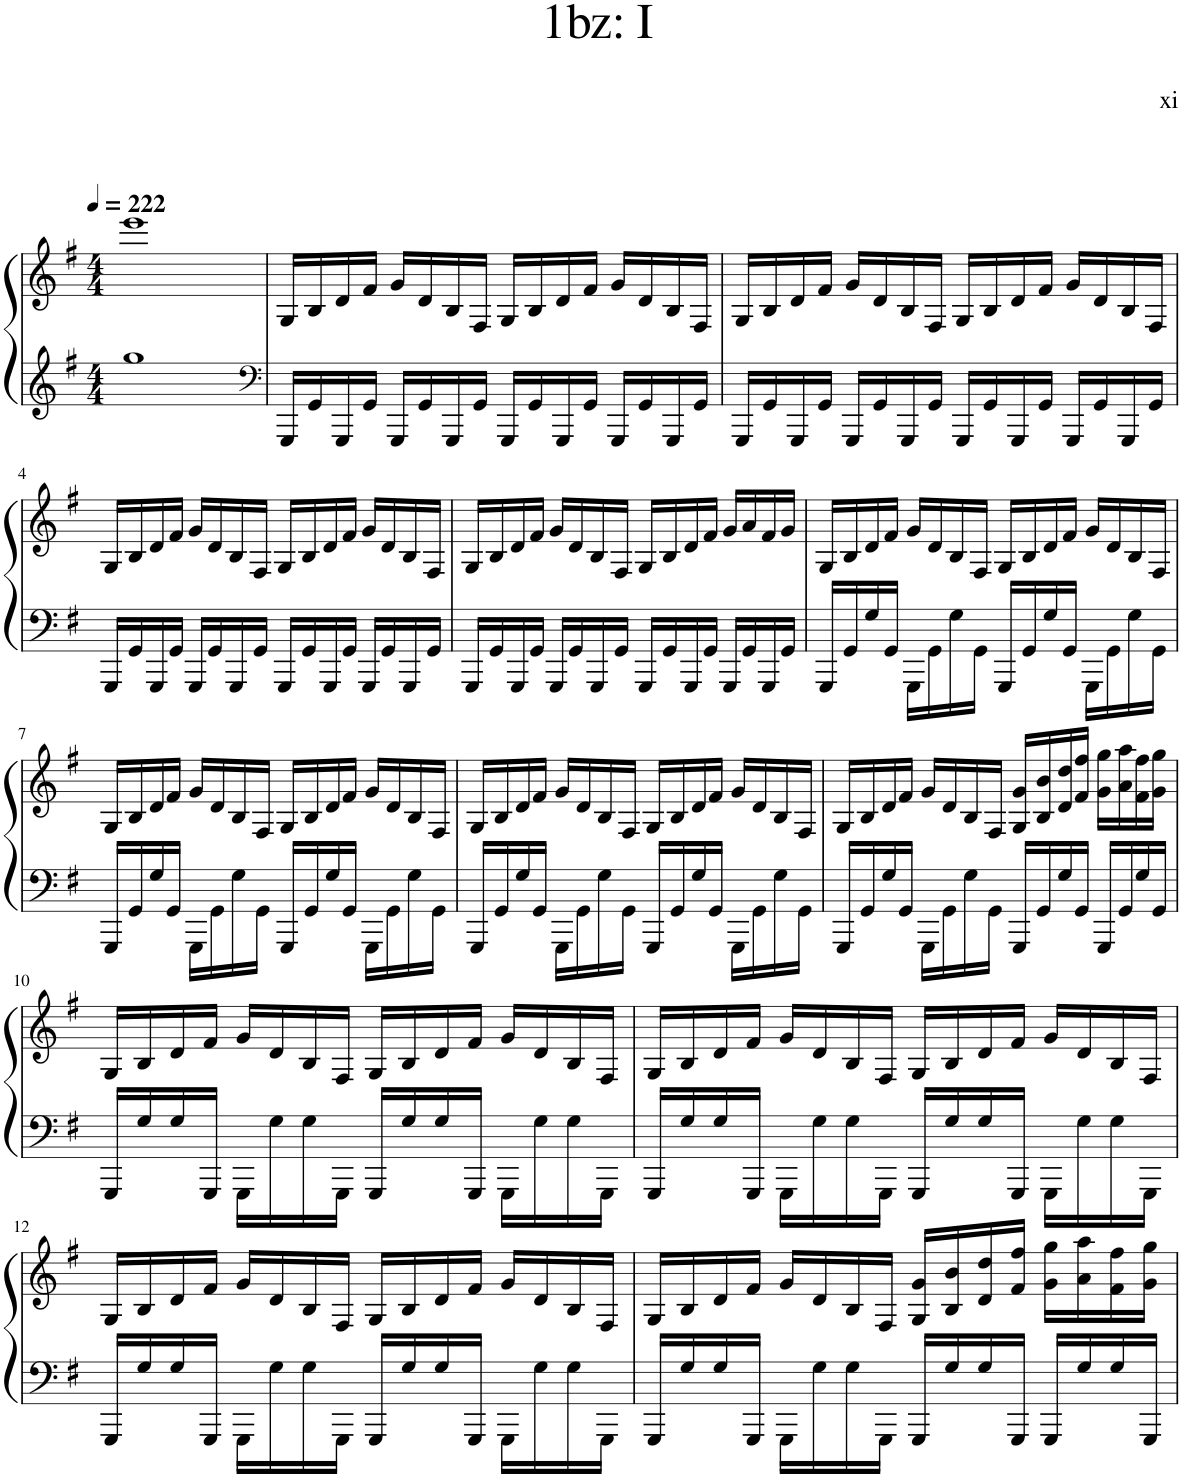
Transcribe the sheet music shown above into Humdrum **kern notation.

**kern	**kern
*part1	*part1
*staff2	*staff1
*I"Piano	*
*I'Pno.	*
*clefG2	*clefG2
*k[f#]	*k[f#]
*M4/4	*M4/4
*MM222	*MM222
=1	=1
1gg	1eee
=2	=2
*clefF4	*
16GGG/LL	16G/LL
16GG/	16B/
16GGG/	16d/
16GG/JJ	16f#/JJ
16GGG/LL	16g/LL
16GG/	16d/
16GGG/	16B/
16GG/JJ	16F#/JJ
16GGG/LL	16G/LL
16GG/	16B/
16GGG/	16d/
16GG/JJ	16f#/JJ
16GGG/LL	16g/LL
16GG/	16d/
16GGG/	16B/
16GG/JJ	16F#/JJ
=3	=3
16GGG/LL	16G/LL
16GG/	16B/
16GGG/	16d/
16GG/JJ	16f#/JJ
16GGG/LL	16g/LL
16GG/	16d/
16GGG/	16B/
16GG/JJ	16F#/JJ
16GGG/LL	16G/LL
16GG/	16B/
16GGG/	16d/
16GG/JJ	16f#/JJ
16GGG/LL	16g/LL
16GG/	16d/
16GGG/	16B/
16GG/JJ	16F#/JJ
!!LO:LB:g=z
=4	=4
16GGG/LL	16G/LL
16GG/	16B/
16GGG/	16d/
16GG/JJ	16f#/JJ
16GGG/LL	16g/LL
16GG/	16d/
16GGG/	16B/
16GG/JJ	16F#/JJ
16GGG/LL	16G/LL
16GG/	16B/
16GGG/	16d/
16GG/JJ	16f#/JJ
16GGG/LL	16g/LL
16GG/	16d/
16GGG/	16B/
16GG/JJ	16F#/JJ
=5	=5
16GGG/LL	16G/LL
16GG/	16B/
16GGG/	16d/
16GG/JJ	16f#/JJ
16GGG/LL	16g/LL
16GG/	16d/
16GGG/	16B/
16GG/JJ	16F#/JJ
16GGG/LL	16G/LL
16GG/	16B/
16GGG/	16d/
16GG/JJ	16f#/JJ
16GGG/LL	16g/LL
16GG/	16a/
16GGG/	16f#/
16GG/JJ	16g/JJ
=6	=6
16GGG/LL	16G/LL
16GG/	16B/
16G/	16d/
16GG/JJ	16f#/JJ
16GGG\LL	16g/LL
16GG\	16d/
16G\	16B/
16GG\JJ	16F#/JJ
16GGG/LL	16G/LL
16GG/	16B/
16G/	16d/
16GG/JJ	16f#/JJ
16GGG\LL	16g/LL
16GG\	16d/
16G\	16B/
16GG\JJ	16F#/JJ
!!LO:LB:g=z
=7	=7
16GGG/LL	16G/LL
16GG/	16B/
16G/	16d/
16GG/JJ	16f#/JJ
16GGG\LL	16g/LL
16GG\	16d/
16G\	16B/
16GG\JJ	16F#/JJ
16GGG/LL	16G/LL
16GG/	16B/
16G/	16d/
16GG/JJ	16f#/JJ
16GGG\LL	16g/LL
16GG\	16d/
16G\	16B/
16GG\JJ	16F#/JJ
=8	=8
16GGG/LL	16G/LL
16GG/	16B/
16G/	16d/
16GG/JJ	16f#/JJ
16GGG\LL	16g/LL
16GG\	16d/
16G\	16B/
16GG\JJ	16F#/JJ
16GGG/LL	16G/LL
16GG/	16B/
16G/	16d/
16GG/JJ	16f#/JJ
16GGG\LL	16g/LL
16GG\	16d/
16G\	16B/
16GG\JJ	16F#/JJ
=9	=9
16GGG/LL	16G/LL
16GG/	16B/
16G/	16d/
16GG/JJ	16f#/JJ
16GGG\LL	16g/LL
16GG\	16d/
16G\	16B/
16GG\JJ	16F#/JJ
16GGG/LL	16G/ 16g/LL
16GG/	16B/ 16b/
16G/	16d/ 16dd/
16GG/JJ	16f#/ 16ff#/JJ
16GGG/LL	16g\ 16gg\LL
16GG/	16a\ 16aa\
16G/	16f#\ 16ff#\
16GG/JJ	16g\ 16gg\JJ
!!LO:LB:g=z
=10	=10
16GGG/LL	16G/LL
16G/	16B/
16G/	16d/
16GGG/JJ	16f#/JJ
16GGG\LL	16g/LL
16G\	16d/
16G\	16B/
16GGG\JJ	16F#/JJ
16GGG/LL	16G/LL
16G/	16B/
16G/	16d/
16GGG/JJ	16f#/JJ
16GGG\LL	16g/LL
16G\	16d/
16G\	16B/
16GGG\JJ	16F#/JJ
=11	=11
16GGG/LL	16G/LL
16G/	16B/
16G/	16d/
16GGG/JJ	16f#/JJ
16GGG\LL	16g/LL
16G\	16d/
16G\	16B/
16GGG\JJ	16F#/JJ
16GGG/LL	16G/LL
16G/	16B/
16G/	16d/
16GGG/JJ	16f#/JJ
16GGG\LL	16g/LL
16G\	16d/
16G\	16B/
16GGG\JJ	16F#/JJ
!!LO:LB:g=z
=12	=12
16GGG/LL	16G/LL
16G/	16B/
16G/	16d/
16GGG/JJ	16f#/JJ
16GGG\LL	16g/LL
16G\	16d/
16G\	16B/
16GGG\JJ	16F#/JJ
16GGG/LL	16G/LL
16G/	16B/
16G/	16d/
16GGG/JJ	16f#/JJ
16GGG\LL	16g/LL
16G\	16d/
16G\	16B/
16GGG\JJ	16F#/JJ
=13	=13
16GGG/LL	16G/LL
16G/	16B/
16G/	16d/
16GGG/JJ	16f#/JJ
16GGG\LL	16g/LL
16G\	16d/
16G\	16B/
16GGG\JJ	16F#/JJ
16GGG/LL	16G/ 16g/LL
16G/	16B/ 16b/
16G/	16d/ 16dd/
16GGG/JJ	16f#/ 16ff#/JJ
16GGG/LL	16g\ 16gg\LL
16G/	16a\ 16aa\
16G/	16f#\ 16ff#\
16GGG/JJ	16g\ 16gg\JJ
=	=
*-	*-
